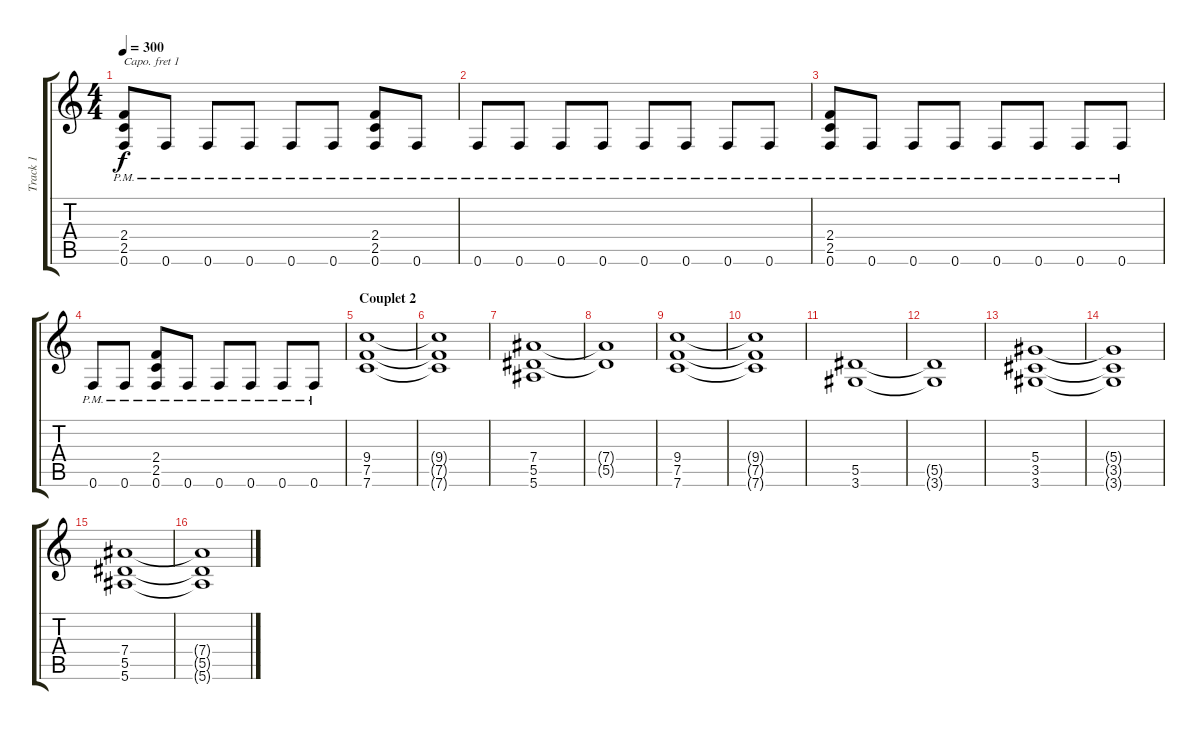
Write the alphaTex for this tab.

\track ("Track 1" "Track 1") {instrument overdrivenguitar}
\staff {score tabs}
\capo 1
\tuning (E4 B3 G3 D3 A2 E2) {hide}
\ts (4 4)
\tempo 300
\clef g2
\ks c
(2.4 2.5 0.6{pm}).8{dy f} 0.6{pm}.8 0.6{pm}.8 0.6{pm}.8 0.6{pm}.8 0.6{pm}.8 (2.4 2.5 0.6{pm}).8 0.6{pm}.8 |
0.6{pm}.8 0.6{pm}.8 0.6{pm}.8 0.6{pm}.8 0.6{pm}.8 0.6{pm}.8 0.6{pm}.8 0.6{pm}.8 |
(2.4 2.5 0.6{pm}).8 0.6{pm}.8 0.6{pm}.8 0.6{pm}.8 0.6{pm}.8 0.6{pm}.8 0.6{pm}.8 0.6{pm}.8 |
0.6{pm}.8 0.6{pm}.8 (2.4 2.5 0.6{pm}).8 0.6{pm}.8 0.6{pm}.8 0.6{pm}.8 0.6{pm}.8 0.6{pm}.8 |
\section ("" "Couplet 2")
(9.4 7.5 7.6).1 |
(9.4{t} 7.5{t} 7.6{t}).1 |
(7.4 5.5 5.6).1 |
(7.4{t} 5.5{t}).1 |
(9.4 7.5 7.6).1 |
(9.4{t} 7.5{t} 7.6{t}).1 |
(5.5 3.6).1 |
(5.5{t} 3.6{t}).1 |
(5.4 3.5 3.6).1 |
(5.4{t} 3.5{t} 3.6{t}).1 |
(7.4 5.5 5.6).1 |
(7.4{t} 5.5{t} 5.6{t}).1
